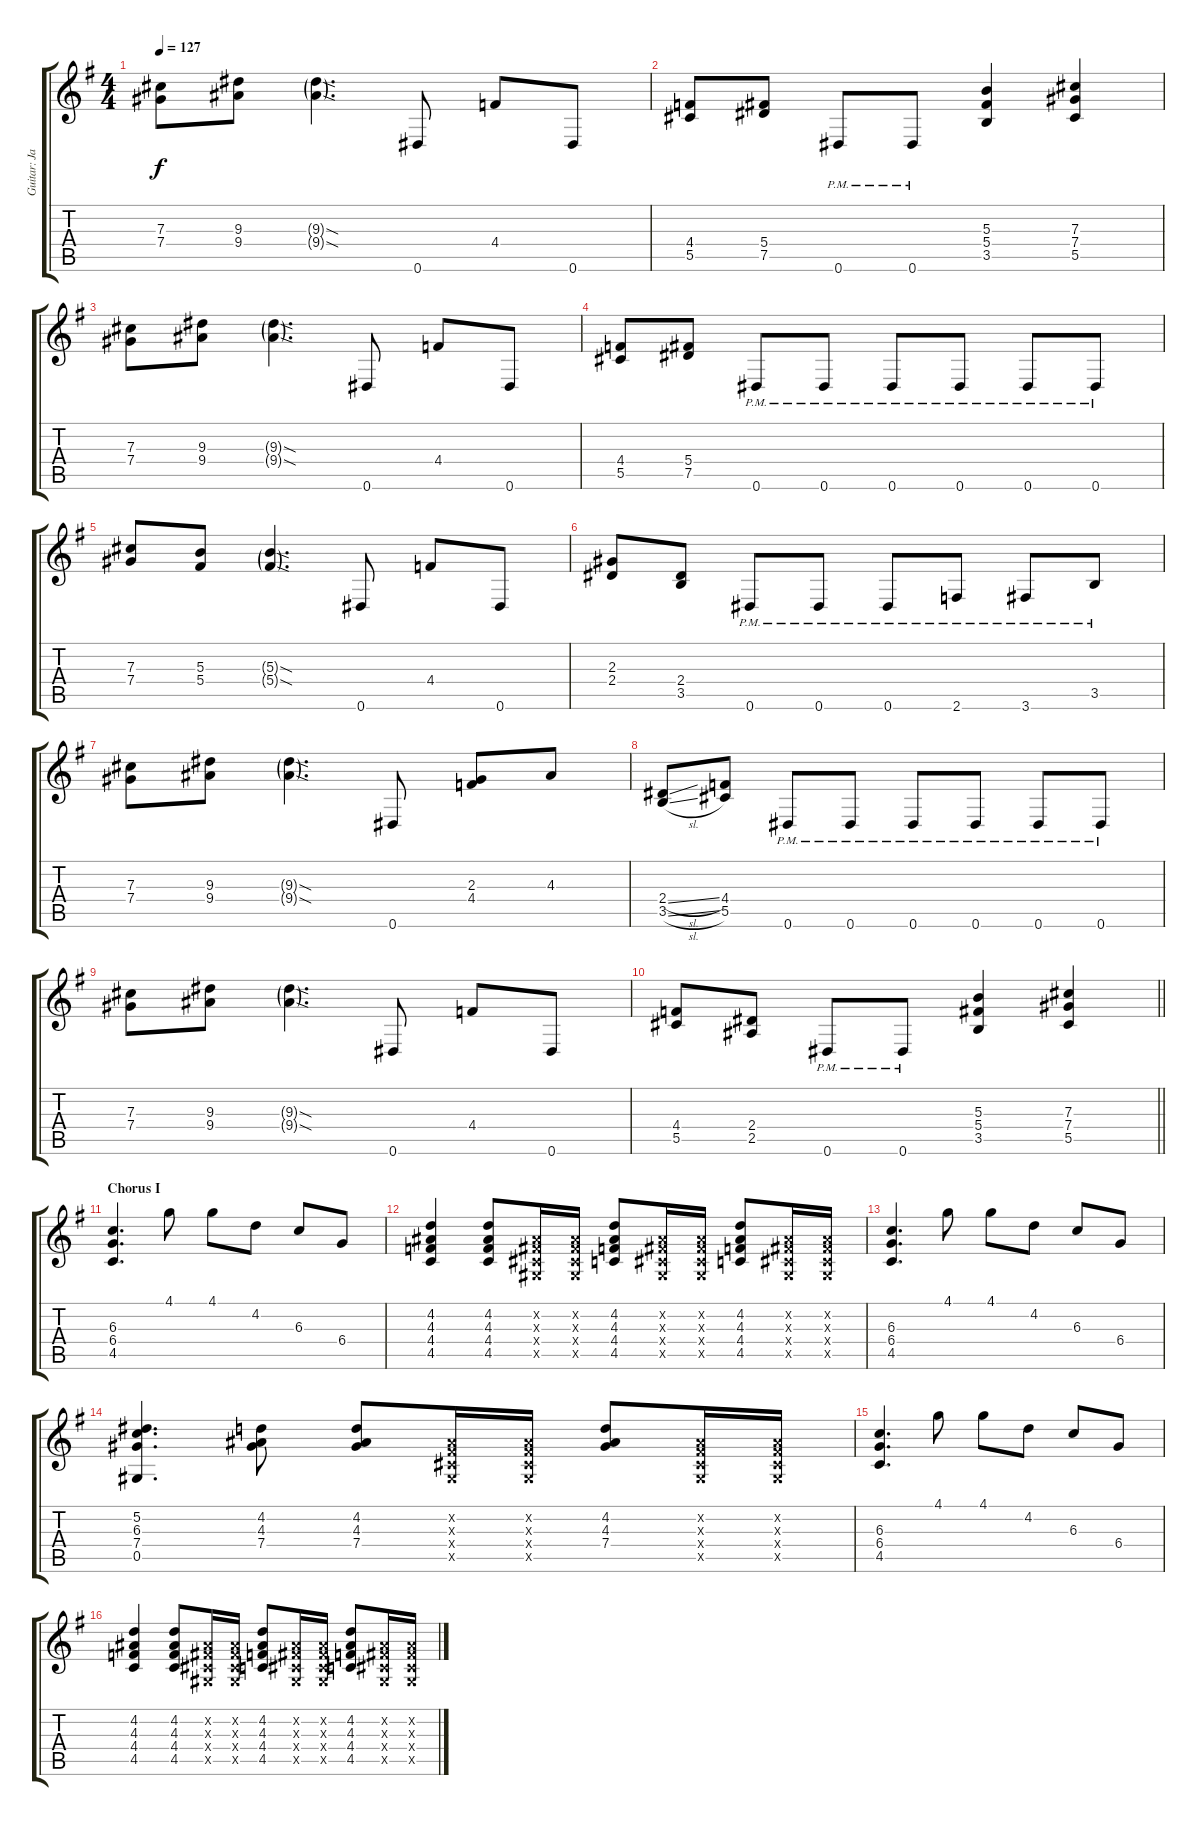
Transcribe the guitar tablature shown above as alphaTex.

\track ("Guitar: Jake I" "Guitar: Ja") {instrument overdrivenguitar}
\staff {score tabs}
\tuning (Eb4 Bb3 Gb3 Db3 Ab2 Eb2) {hide}
\ts (4 4)
\tempo 127
\clef g2
\ks g
(7.3 7.4).8{dy f} (9.3 9.4).8 (9.3{sod g} 9.4{sod g}).4{d} 0.6.8 4.4.8 0.6.8 |
(4.4 5.5).8 (5.4 7.5).8 0.6{pm}.8 0.6{pm}.8 (5.3 5.4 3.5).4 (7.3 7.4 5.5).4 |
(7.3 7.4).8 (9.3 9.4).8 (9.3{sod g} 9.4{sod g}).4{d} 0.6.8 4.4.8 0.6.8 |
(4.4 5.5).8 (5.4 7.5).8 0.6{pm}.8 0.6{pm}.8 0.6{pm}.8 0.6{pm}.8 0.6{pm}.8 0.6{pm}.8 |
(7.3 7.4).8 (5.3 5.4).8 (5.3{sod g} 5.4{sod g}).4{d} 0.6.8 4.4.8 0.6.8 |
(2.3 2.4).8 (2.4 3.5).8 0.6{pm}.8 0.6{pm}.8 0.6{pm}.8 2.6{pm}.8 3.6{pm}.8 3.5{pm}.8 |
(7.3 7.4).8 (9.3 9.4).8 (9.3{sod g} 9.4{sod g}).4{d} 0.6.8 (2.3 4.4).8 4.3.8 |
(2.4{sl} 3.5{sl}).8 (4.4 5.5).8 0.6{pm}.8 0.6{pm}.8 0.6{pm}.8 0.6{pm}.8 0.6{pm}.8 0.6{pm}.8 |
(7.3 7.4).8 (9.3 9.4).8 (9.3{sod g} 9.4{sod g}).4{d} 0.6.8 4.4.8 0.6.8 |
\barLineRight lightlight
(4.4 5.5).8 (2.4 2.5).8 0.6{pm}.8 0.6{pm}.8 (5.3 5.4 3.5).4 (7.3 7.4 5.5).4 |
\section ("" "Chorus I")
(6.3 6.4 4.5).4{d} 4.1.8 4.1.8 4.2.8 6.3.8 6.4.8 |
(4.2 4.3 4.4 4.5).4 (4.2 4.3 4.4 4.5).8 (0.2{x} 0.3{x} 0.4{x} 0.5{x}).16 (0.2{x} 0.3{x} 0.4{x} 0.5{x}).16 (4.2 4.3 4.4 4.5).8 (0.2{x} 0.3{x} 0.4{x} 0.5{x}).16 (0.2{x} 0.3{x} 0.4{x} 0.5{x}).16 (4.2 4.3 4.4 4.5).8 (0.2{x} 0.3{x} 0.4{x} 0.5{x}).16 (0.2{x} 0.3{x} 0.4{x} 0.5{x}).16 |
(6.3 6.4 4.5).4{d} 4.1.8 4.1.8 4.2.8 6.3.8 6.4.8 |
(5.2 6.3 7.4 0.5).4{d} (4.2 4.3 7.4).8 (4.2 4.3 7.4).8 (0.2{x} 0.3{x} 0.4{x} 0.5{x}).16 (0.2{x} 0.3{x} 0.4{x} 0.5{x}).16 (4.2 4.3 7.4).8 (0.2{x} 0.3{x} 0.4{x} 0.5{x}).16 (0.2{x} 0.3{x} 0.4{x} 0.5{x}).16 |
(6.3 6.4 4.5).4{d} 4.1.8 4.1.8 4.2.8 6.3.8 6.4.8 |
(4.2 4.3 4.4 4.5).4 (4.2 4.3 4.4 4.5).8 (0.2{x} 0.3{x} 0.4{x} 0.5{x}).16 (0.2{x} 0.3{x} 0.4{x} 0.5{x}).16 (4.2 4.3 4.4 4.5).8 (0.2{x} 0.3{x} 0.4{x} 0.5{x}).16 (0.2{x} 0.3{x} 0.4{x} 0.5{x}).16 (4.2 4.3 4.4 4.5).8 (0.2{x} 0.3{x} 0.4{x} 0.5{x}).16 (0.2{x} 0.3{x} 0.4{x} 0.5{x}).16
